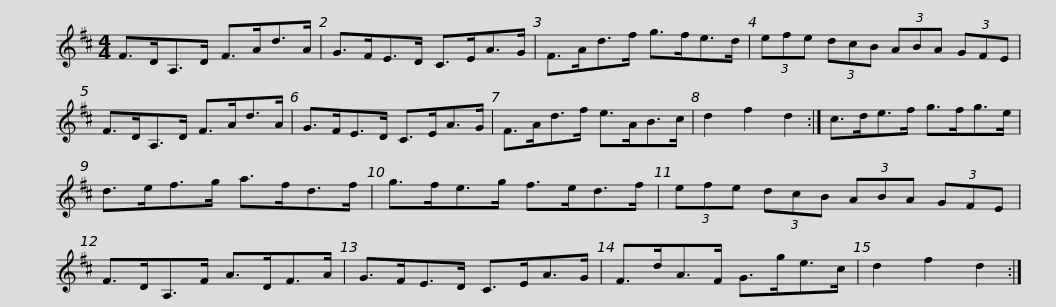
X:1
L:1/8
M:4/4
I:linebreak $
K:D
V:1 treble
V:1
 F>DA,>D F>Ad>A | G>FE>D C>EA>G | F>Ad>f g>fe>d | (3efe (3dcB (3ABA (3GFE |$ F>DA,>D F>Ad>A | %5
 G>FE>D C>EA>G | F>Ad>f e>AB>c | d2 f2 d2 :| c>de>f g>fg>e |$ d>ef>g a>fd>f | %10
 g>fe>g f>ed>f | (3efe (3dcB (3ABA (3GFE | F>DA,>F A>DF>A |$ G>FE>D C>EA>G | F>dA>F G>ge>c | %15
 d2 f2 d2 :| %16
